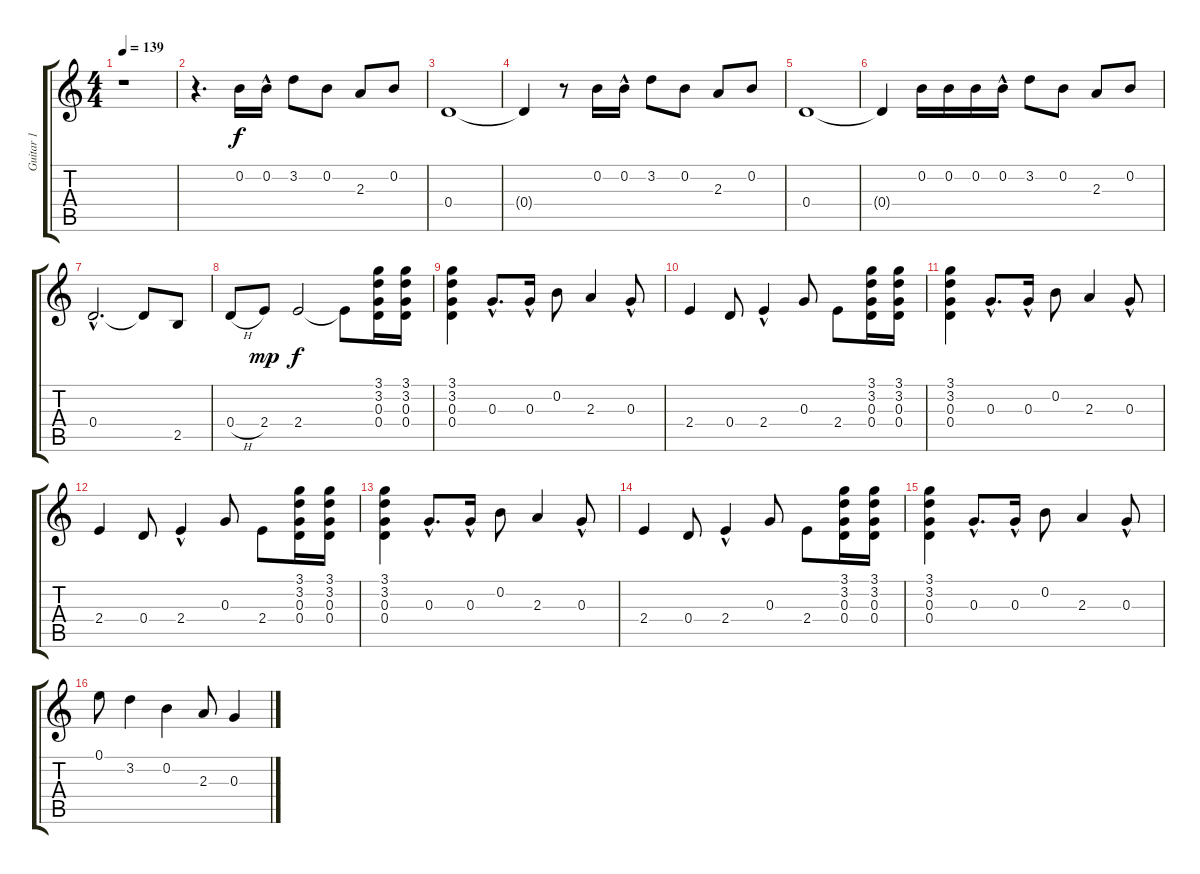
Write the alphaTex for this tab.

\track ("Guitar 1" "Guitar 1") {instrument electricguitarclean}
\staff {score tabs}
\tuning (E4 B3 G3 D3 A2 E2) {hide}
\ts (4 4)
\tempo 139
\clef g2
\ks c
r.1{dy f instrument electricguitarclean} |
r.4{d} 0.2.16 0.2{hac}.16 3.2.8 0.2.8 2.3.8 0.2.8 |
0.4.1 |
0.4{t}.4 r.8 0.2.16 0.2{hac}.16 3.2.8 0.2.8 2.3.8 0.2.8 |
0.4.1 |
0.4{t}.4 0.2.16 0.2.16 0.2.16 0.2{hac}.16 3.2.8 0.2.8 2.3.8 0.2.8 |
0.4{hac}.2{d} 0.4{t}.8 2.5.8 |
0.4{h}.8 2.4.8{dy mp} 2.4.2{dy f} 2.4{t}.8 (3.1 3.2 0.3 0.4).16 (3.1 3.2 0.3 0.4).16 |
(3.1 3.2 0.3 0.4).4 0.3{hac}.8{d} 0.3{hac}.16 0.2.8 2.3.4 0.3{hac}.8 |
2.4.4 0.4.8 2.4{hac}.4 0.3.8 2.4.8 (3.1 3.2 0.3 0.4).16 (3.1 3.2 0.3 0.4).16 |
(3.1 3.2 0.3 0.4).4 0.3{hac}.8{d} 0.3{hac}.16 0.2.8 2.3.4 0.3{hac}.8 |
2.4.4 0.4.8 2.4{hac}.4 0.3.8 2.4.8 (3.1 3.2 0.3 0.4).16 (3.1 3.2 0.3 0.4).16 |
(3.1 3.2 0.3 0.4).4 0.3{hac}.8{d} 0.3{hac}.16 0.2.8 2.3.4 0.3{hac}.8 |
2.4.4 0.4.8 2.4{hac}.4 0.3.8 2.4.8 (3.1 3.2 0.3 0.4).16 (3.1 3.2 0.3 0.4).16 |
(3.1 3.2 0.3 0.4).4 0.3{hac}.8{d} 0.3{hac}.16 0.2.8 2.3.4 0.3{hac}.8 |
0.1.8 3.2.4 0.2.4 2.3.8 0.3.4
